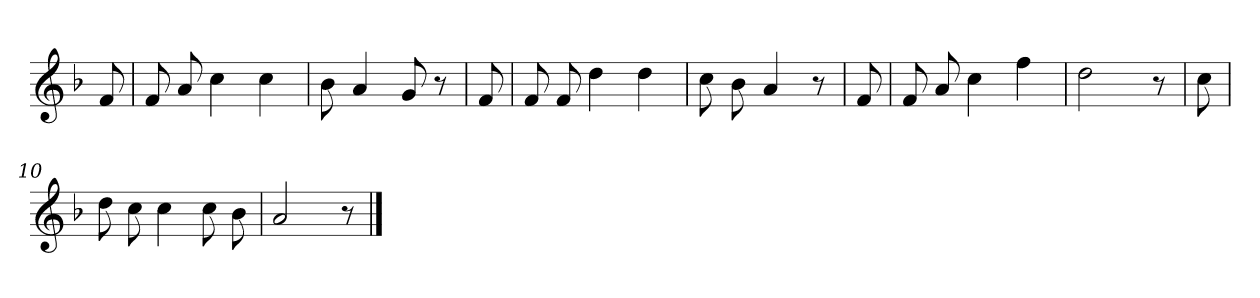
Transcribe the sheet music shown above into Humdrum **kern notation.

**kern
*part1
*staff1
*clefG2
*k[b-]
*F:
=
8f
=1
8f
8a
4cc
4cc
=2
8b-
4a
8g
8r
=3
8f
=4
8f
8f
4dd
4dd
=5
8cc
8b-
4a
8r
=6
8f
=7
8f
8a
4cc
4ff
=8
2dd
8r
=9
8cc
=10
8dd
8cc
4cc
8cc
8b-
=11
2a
8r
==
*-
